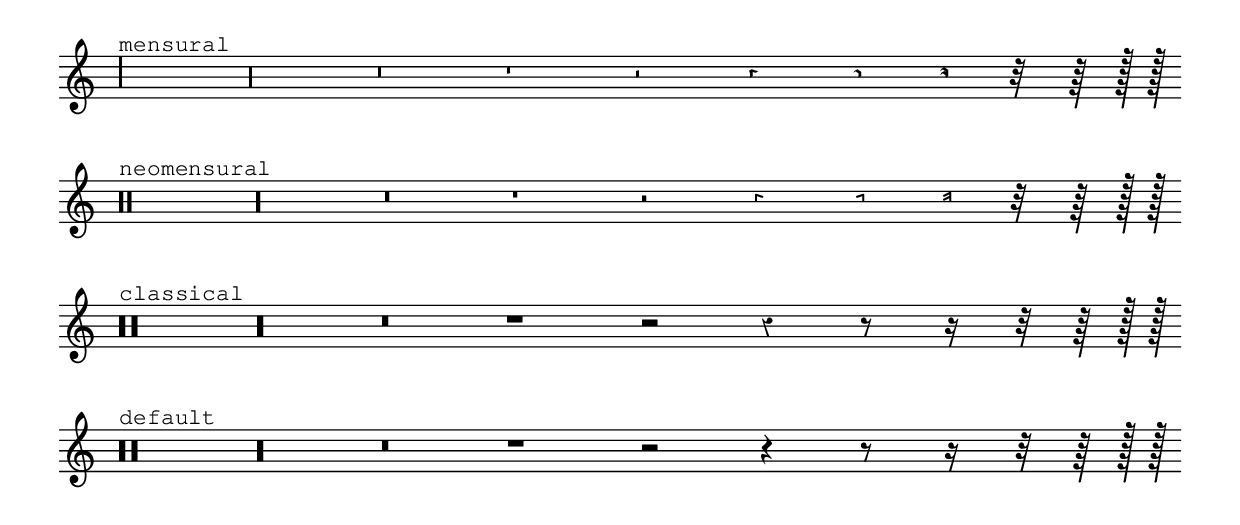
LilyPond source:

%% Do not edit this file; it is auto-generated from LSR http://lsr.dsi.unimi.it
%% This file is in the public domain.
\version "2.11.61"

\header {
  lsrtags = "rhythms, ancient-notation, tweaks-and-overrides"

 doctitlees = "Estilos de silencios"
 texidoces = "
Los silencios se pueden imprimir en distintos estilos.

"

  texidoc = "
Rests may be used in various styles.




"
  doctitle = "Rest styles"
} % begin verbatim
\layout {
  indent = 0.0
  \context {
    \Staff
    \remove "Time_signature_engraver"
  }
}

\relative c {
  \set Score.timing = ##f
  \override Staff.Rest  #'style = #'mensural
  r\maxima^\markup \typewriter { mensural }
  r\longa r\breve r1 r2 r4 r8 r16 r32 r64 r128 r128
  \bar ""
  
  \override Staff.Rest  #'style = #'neomensural
  r\maxima^\markup \typewriter { neomensural }
  r\longa r\breve r1 r2 r4 r8 r16 r32 r64 r128 r128
  \bar ""
  
  \override Staff.Rest  #'style = #'classical
  r\maxima^\markup \typewriter { classical }
  r\longa r\breve r1 r2 r4 r8 r16 r32 r64 r128 r128
  \bar ""
  
  \override Staff.Rest  #'style = #'default
  r\maxima^\markup \typewriter { default }
  r\longa r\breve r1 r2 r4 r8 r16 r32 r64 r128 r128
}
